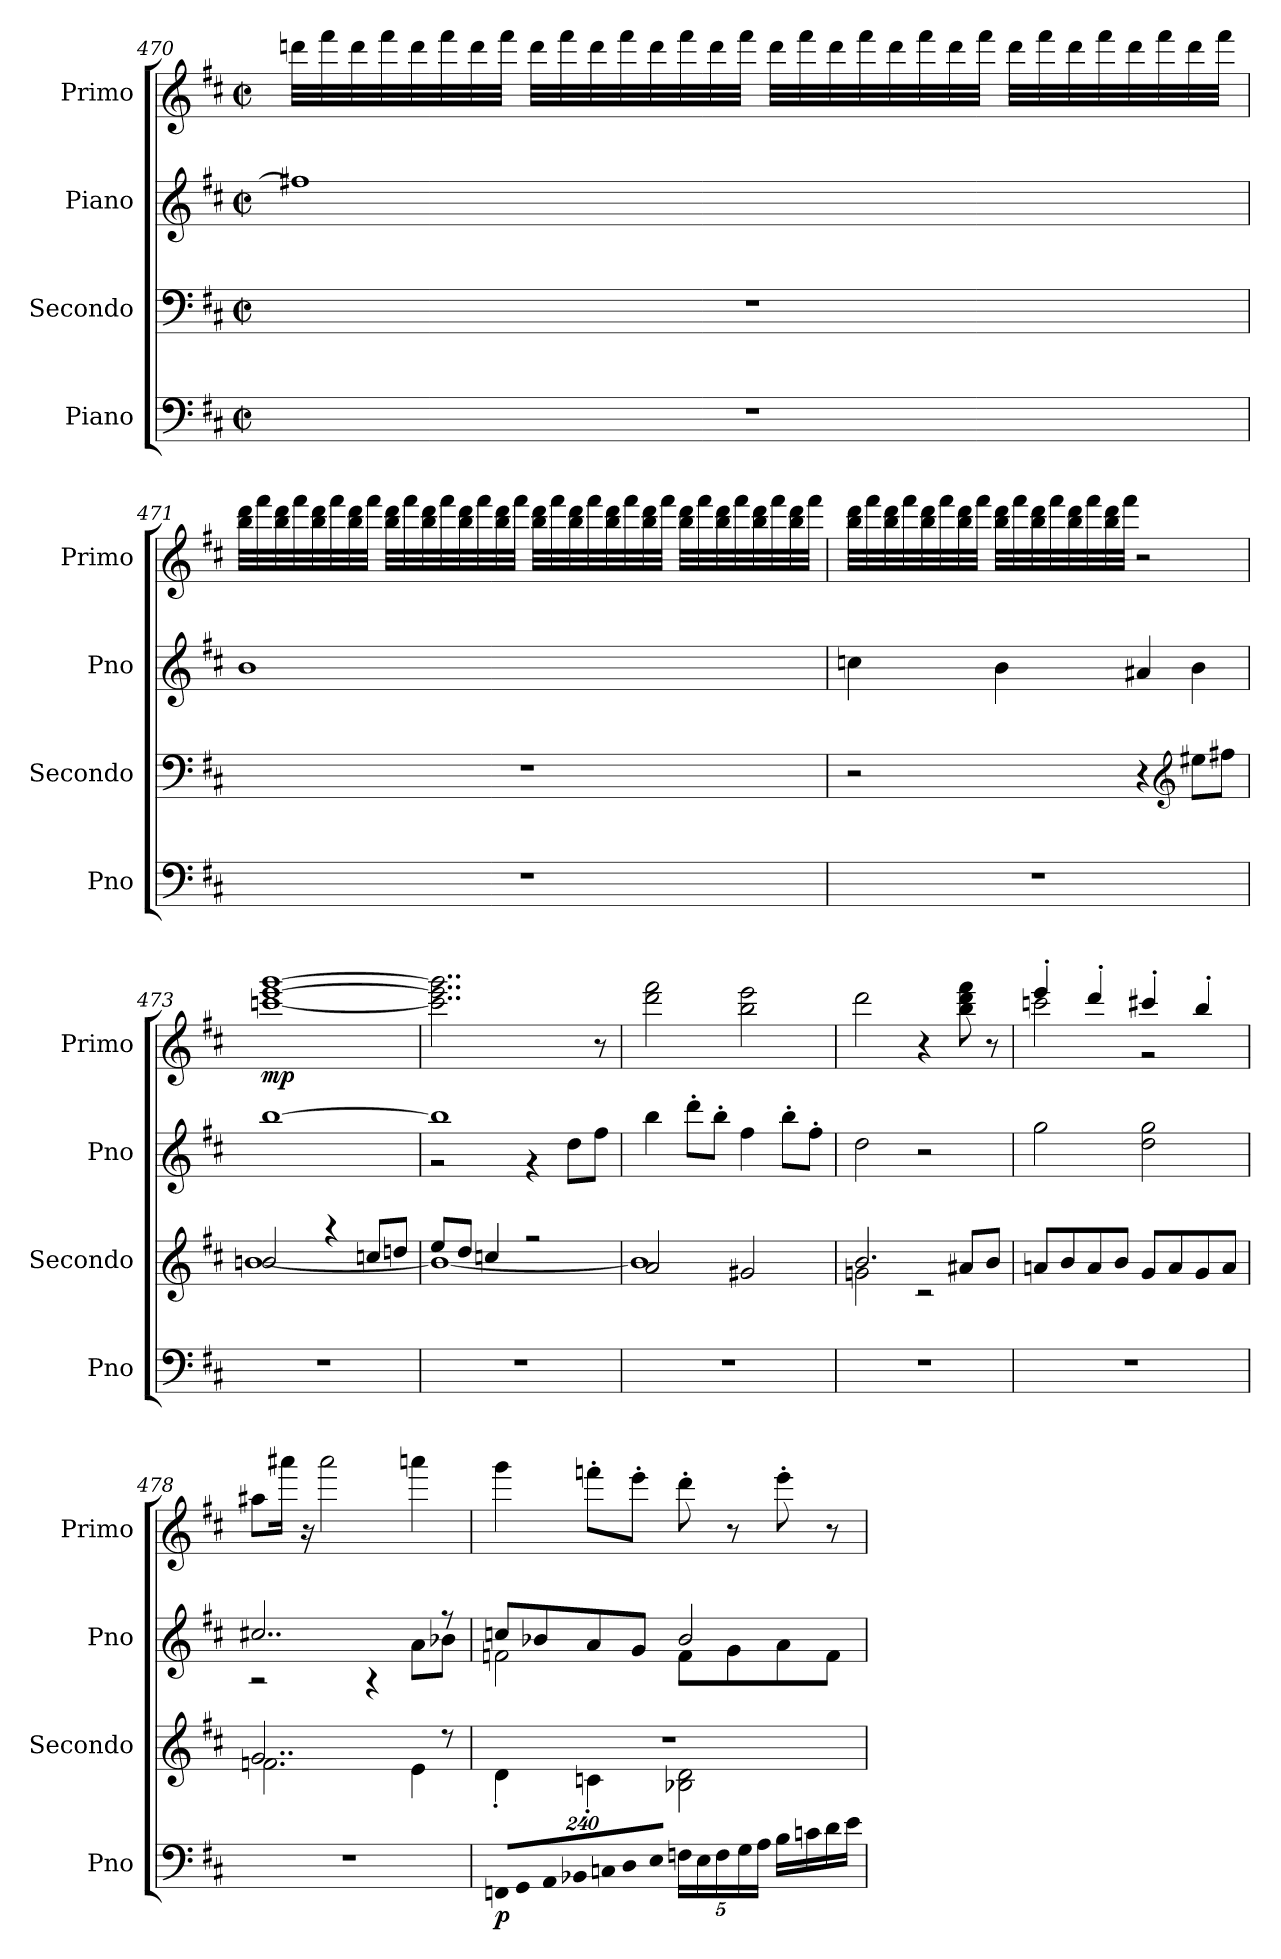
**kern	**dynam	**kern	**kern	**kern	**dynam
*part4	*part4	*part3	*part2	*part1	*part1
*staff4	*staff4	*staff3	*staff2	*staff1	*staff1
*I"Piano	*	*I"Secondo	*I"Piano	*I"Primo	*
*I'Pno	*	*I'Secondo	*I'Pno	*I'Primo	*
!!LO:PB:g=z
*clefF4	*	*clefF4	*clefG2	*clefG2	*
*k[f#c#]	*	*k[f#c#]	*k[f#c#]	*k[f#c#]	*
*M4/4	*	*M4/4	*M4/4	*M4/4	*
*met(c|)	*	*met(c|)	*met(c|)	*met(c|)	*
=470	=470	=470	=470	=470	=470
1r	.	1r	1ff#X]	32dddn\LLL	.
.	.	.	.	32fff#\	.
.	.	.	.	32ddd\	.
.	.	.	.	32fff#\	.
.	.	.	.	32ddd\	.
.	.	.	.	32fff#\	.
.	.	.	.	32ddd\	.
.	.	.	.	32fff#\JJJ	.
.	.	.	.	32ddd\LLL	.
.	.	.	.	32fff#\	.
.	.	.	.	32ddd\	.
.	.	.	.	32fff#\	.
.	.	.	.	32ddd\	.
.	.	.	.	32fff#\	.
.	.	.	.	32ddd\	.
.	.	.	.	32fff#\JJJ	.
.	.	.	.	32ddd\LLL	.
.	.	.	.	32fff#\	.
.	.	.	.	32ddd\	.
.	.	.	.	32fff#\	.
.	.	.	.	32ddd\	.
.	.	.	.	32fff#\	.
.	.	.	.	32ddd\	.
.	.	.	.	32fff#\JJJ	.
.	.	.	.	32ddd\LLL	.
.	.	.	.	32fff#\	.
.	.	.	.	32ddd\	.
.	.	.	.	32fff#\	.
.	.	.	.	32ddd\	.
.	.	.	.	32fff#\	.
.	.	.	.	32ddd\	.
.	.	.	.	32fff#\JJJ	.
!!LO:LB:g=z
=471	=471	=471	=471	=471	=471
1r	.	1r	1b	32bb\ 32ddd\LLL	.
.	.	.	.	32fff#\	.
.	.	.	.	32bb\ 32ddd\	.
.	.	.	.	32fff#\	.
.	.	.	.	32bb\ 32ddd\	.
.	.	.	.	32fff#\	.
.	.	.	.	32bb\ 32ddd\	.
.	.	.	.	32fff#\JJJ	.
.	.	.	.	32bb\ 32ddd\LLL	.
.	.	.	.	32fff#\	.
.	.	.	.	32bb\ 32ddd\	.
.	.	.	.	32fff#\	.
.	.	.	.	32bb\ 32ddd\	.
.	.	.	.	32fff#\	.
.	.	.	.	32bb\ 32ddd\	.
.	.	.	.	32fff#\JJJ	.
.	.	.	.	32bb\ 32ddd\LLL	.
.	.	.	.	32fff#\	.
.	.	.	.	32bb\ 32ddd\	.
.	.	.	.	32fff#\	.
.	.	.	.	32bb\ 32ddd\	.
.	.	.	.	32fff#\	.
.	.	.	.	32bb\ 32ddd\	.
.	.	.	.	32fff#\JJJ	.
.	.	.	.	32bb\ 32ddd\LLL	.
.	.	.	.	32fff#\	.
.	.	.	.	32bb\ 32ddd\	.
.	.	.	.	32fff#\	.
.	.	.	.	32bb\ 32ddd\	.
.	.	.	.	32fff#\	.
.	.	.	.	32bb\ 32ddd\	.
.	.	.	.	32fff#\JJJ	.
!!LO:LB:g=z
=472	=472	=472	=472	=472	=472
1r	.	2r	4ccn\	32bb\ 32ddd\LLL	.
.	.	.	.	32fff#\	.
.	.	.	.	32bb\ 32ddd\	.
.	.	.	.	32fff#\	.
.	.	.	.	32bb\ 32ddd\	.
.	.	.	.	32fff#\	.
.	.	.	.	32bb\ 32ddd\	.
.	.	.	.	32fff#\JJJ	.
.	.	.	4b\	32bb\ 32ddd\LLL	.
.	.	.	.	32fff#\	.
.	.	.	.	32bb\ 32ddd\	.
.	.	.	.	32fff#\	.
.	.	.	.	32bb\ 32ddd\	.
.	.	.	.	32fff#\	.
.	.	.	.	32bb\ 32ddd\	.
.	.	.	.	32fff#\JJJ	.
.	.	4r	4a#X/	2r	.
*	*	*clefG2	*	*	*
.	.	8ee#X\L	4b\	.	.
.	.	8ff#X\J	.	.	.
=473	=473	=473	=473	=473	=473
*	*	*^	*	*	*
!	!	!	!	!	!	!LO:DY:b
1r	.	2bn/	[1b	[1bb	[1cccn [1eee [1ggg	mp
.	.	4r	.	.	.	.
.	.	8ccn/L	.	.	.	.
.	.	8ddn/J	.	.	.	.
!!LO:PB:g=z
=474	=474	=474	=474	=474	=474	=474
*	*	*	*	*^	*	*
1r	.	8ee/L	1b_	1bb]	2r	2..ccc\] 2..eee\] 2..ggg\]	.
.	.	8dd/J	.	.	.	.	.
.	.	4ccn/	.	.	.	.	.
.	.	2r	.	.	4r	.	.
.	.	.	.	.	8dd\L	.	.
.	.	.	.	.	8ff#\J	8r	.
*	*	*	*	*v	*v	*	*
=475	=475	=475	=475	=475	=475	=475
1r	.	2a/	1b]	4bb\	2ddd\ 2fff#\	.
.	.	.	.	8ddd'\L	.	.
.	.	.	.	8bb'\J	.	.
.	.	2g#X/	.	4ff#\	2bb\ 2eee\	.
.	.	.	.	8bb'\L	.	.
.	.	.	.	8ff#'\J	.	.
=476	=476	=476	=476	=476	=476	=476
1r	.	2.b/	2gn\	2dd\	2ddd\	.
.	.	.	2r	2r	4r	.
.	.	8a#X/L	.	.	8bb\ 8ddd\ 8fff#\	.
.	.	8b/J	.	.	8r	.
*	*	*v	*v	*	*	*
=477	=477	=477	=477	=477	=477
*	*	*	*	*^	*
1r	.	8an/L	2gg\	4eee'/	2cccn\	.
.	.	8b/	.	.	.	.
.	.	8a/	.	4ddd'/	.	.
.	.	8b/J	.	.	.	.
.	.	8g/L	2dd\ 2gg\	4ccc#X'/	2r	.
.	.	8a/	.	.	.	.
.	.	8g/	.	4bb'/	.	.
.	.	8a/J	.	.	.	.
*	*	*	*	*v	*v	*
=478	=478	=478	=478	=478	=478
*	*	*^	*^	*	*
1r	.	2..g/	2.fn\	2..cc#X/	2rA	8aa#X\L	.
.	.	.	.	.	.	16aaa#X\Jk	.
.	.	.	.	.	.	16r	.
.	.	.	.	.	.	2aaa#\	.
.	.	.	.	.	4rA	.	.
.	.	.	4e\	.	8a\L	4aaan\	.
.	.	8r	.	8r	8b-X\J	.	.
!!LO:LB:g=z
=479	=479	=479	=479	=479	=479	=479	=479
*Xbrackettup	*	*	*	*	*	*	*
!LO:N:vis=8	!LO:DY:b	!	!	!	!	!	!
1920%137FFn/L	p	1r	4d'\	8ccn/L	2fn\	4ggg\	.
!LO:N:vis=8	!	!	!	!	!	!	!
1920%137GG/	.	.	.	.	.	.	.
.	.	.	.	8b-X/	.	.	.
!LO:N:vis=8	!	!	!	!	!	!	!
1920%137AA/	.	.	.	.	.	.	.
!LO:N:vis=8	!	!	!	!	!	!	!
1920%137BB-X/	.	.	.	.	.	.	.
.	.	.	4cn'\	8a/	.	8fffn'\L	.
!LO:N:vis=8	!	!	!	!	!	!	!
1920%137Cn/	.	.	.	.	.	.	.
!LO:N:vis=8	!	!	!	!	!	!	!
1920%137D/	.	.	.	.	.	.	.
.	.	.	.	8g/J	.	8eee'\J	.
!LO:N:vis=8	!	!	!	!	!	!	!
1920%137E/J	.	.	.	.	.	.	.
20Fn\LL	.	.	.	.	.	.	.
.	.	.	2B-X\ 2d\	8f\L	2b-/	8ddd'\	.
20E\	.	.	.	.	.	.	.
20F\	.	.	.	.	.	.	.
.	.	.	.	8g\	.	8r	.
20G\	.	.	.	.	.	.	.
20A\JJ	.	.	.	.	.	.	.
16B\LL	.	.	.	.	.	.	.
.	.	.	.	8a\	.	8eee'\	.
16cn\	.	.	.	.	.	.	.
16d\	.	.	.	.	.	.	.
.	.	.	.	8f\J	.	8r	.
16e\JJ	.	.	.	.	.	.	.
1920ryy	.	.	.	.	.	.	.
*	*	*v	*v	*	*	*	*
*	*	*	*v	*v	*	*
=	=	=	=	=	=
*-	*-	*-	*-	*-	*-
